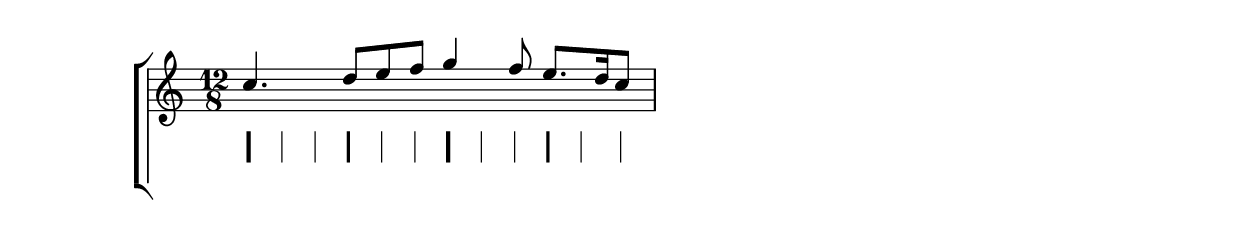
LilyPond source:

%% Do not edit this file; it is automatically
%% generated from LSR http://lsr.dsi.unimi.it
%% This file is in the public domain.
\version "2.13.4"

\header {
  lsrtags = "editorial-annotations"

%% Translation of GIT committish: b2d4318d6c53df8469dfa4da09b27c15a374d0ca
  texidoces = "
Se pueden trazar líneas verticales normales entre pentagramas para
mostrar la relación entre notas; sin embargo, en caso de música
monofónica, podemos hacer invisible el segundo pentagrama, y que
las líneas sean más cortas, como en este fragmento de código.

"
  doctitlees = "Líneas de rejilla: destacar ritmos y la relación temporal entre notas"

  texidoc = "
Regular vertical lines can be drawn between staves to show note
synchronization; however, in case of monophonic music, you may want to
make the second stave invisible, and make the lines shorter like in
this snippet.

"
  doctitle = "Grid lines: emphasizing rhythms and notes synchronization"
} % begin verbatim

\score {
  \new ChoirStaff {
    \relative c'' <<
      \new Staff {
        \time 12/8
        \stemUp
        c4. d8 e8 f g4 f8 e8. d16 c8
      }
      \new Staff {
        % hides staff and notes so that only the grid lines are visible
        \hideNotes
        \override Staff.BarLine #'transparent = ##t
        \override Staff.StaffSymbol #'line-count = #0
        \override Staff.TimeSignature #'transparent = ##t
        \override Staff.Clef #'transparent = ##t
        
        % dummy notes to force regular note spacing
        \once  \override Score.GridLine #'thickness = #4.0
        c8 c c
        \once  \override Score.GridLine #'thickness = #3.0
        c8 c c
        \once  \override Score.GridLine #'thickness = #4.0
        c8 c c
        \once  \override Score.GridLine #'thickness = #3.0
        c8 c c
      }
    >>
  }
  \layout {
    \context {
      \Score
      \consists "Grid_line_span_engraver"
      % center grid lines horizontally below note heads
      \override NoteColumn #'X-offset = #-0.5
    }
    \context {
      \Staff
      \consists "Grid_point_engraver"
      gridInterval = #(ly:make-moment 1 8)
      % set line length and positioning:
      % two staff spaces above center line on hidden staff
      % to four spaces below center line on visible staff
      \override GridPoint #'Y-extent = #'(2 . -4)
    }
    ragged-right = ##t
  }
}

